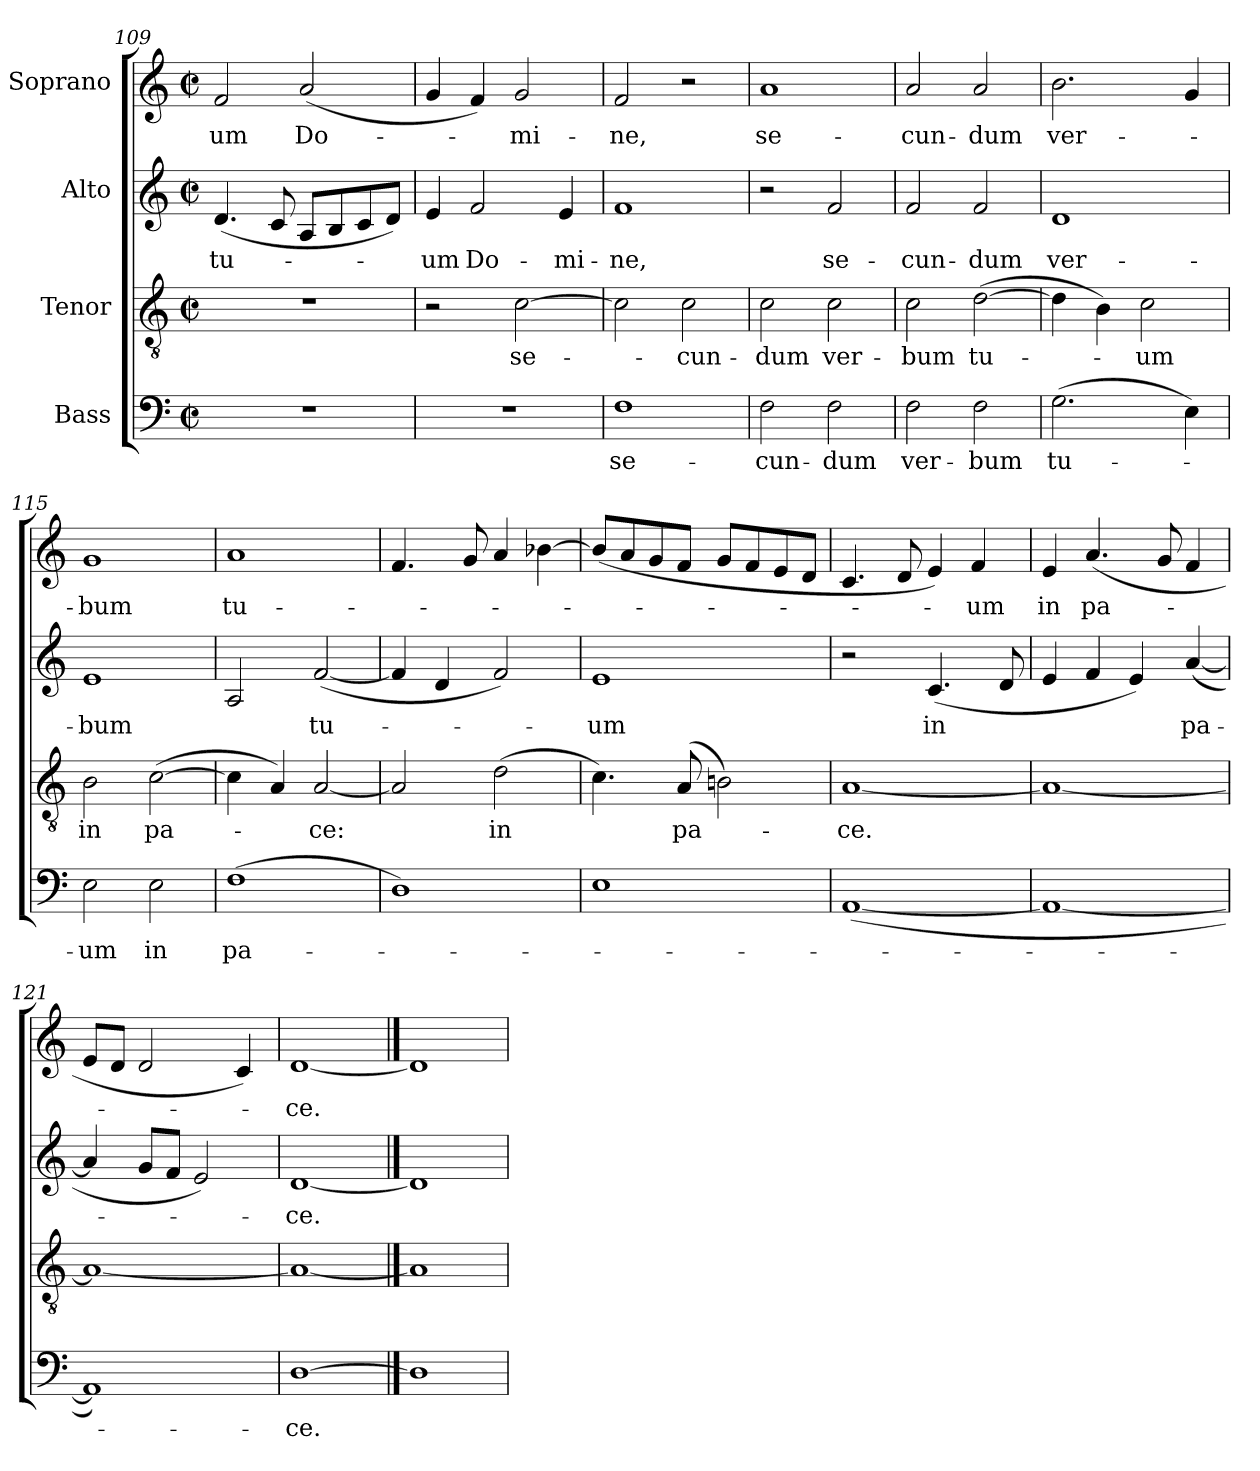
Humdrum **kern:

**kern	**text	**kern	**text	**kern	**text	**kern	**text
*part4	*part4	*part3	*part3	*part2	*part2	*part1	*part1
*staff4	*staff4	*staff3	*staff3	*staff2	*staff2	*staff1	*staff1
*I"Bass	*	*I"Tenor	*	*I"Alto	*	*I"Soprano	*
*clefF4	*	*clefGv2	*	*clefG2	*	*clefG2	*
*k[]	*	*k[]	*	*k[]	*	*k[]	*
*C:	*	*C:	*	*C:	*	*C:	*
*M2/2	*	*M2/2	*	*M2/2	*	*M2/2	*
*met(c|)	*	*met(c|)	*	*met(c|)	*	*met(c|)	*
=109	=109	=109	=109	=109	=109	=109	=109
1r	.	1r	.	(4.d/	tu-	2f/	-um
.	.	.	.	8c/	.	.	.
.	.	.	.	8A/L	.	(2a/	Do-
.	.	.	.	8B/	.	.	.
.	.	.	.	8c/	.	.	.
.	.	.	.	8d/J)	.	.	.
=110	=110	=110	=110	=110	=110	=110	=110
1r	.	2r	.	4e/	-um	4g/	.
.	.	.	.	2f/	Do-	4f/)	.
.	.	[2c\	se-	.	.	2g/	-mi-
.	.	.	.	4e/	-mi-	.	.
=111	=111	=111	=111	=111	=111	=111	=111
1F	se-	2c\]	.	1f	-ne,	2f/	-ne,
.	.	2c\	-cun-	.	.	2r	.
!!LO:LB:g=z
=112	=112	=112	=112	=112	=112	=112	=112
2F\	-cun-	2c\	-dum	2r	.	1a	se-
2F\	-dum	2c\	ver-	2f/	se-	.	.
=113	=113	=113	=113	=113	=113	=113	=113
2F\	ver-	2c\	-bum	2f/	-cun-	2a/	-cun-
2F\	-bum	([2d\	tu-	2f/	-dum	2a/	-dum
=114	=114	=114	=114	=114	=114	=114	=114
(2.G\	tu-	4d\]	.	1d	ver-	2.b\	ver-
.	.	4B\)	.	.	.	.	.
.	.	2c\	-um	.	.	.	.
4E\)	.	.	.	.	.	4g/	.
=115	=115	=115	=115	=115	=115	=115	=115
2E\	-um	2B\	in	1e	-bum	1g	-bum
2E\	in	([2c\	pa-	.	.	.	.
=116	=116	=116	=116	=116	=116	=116	=116
(1F	pa-	4c\]	.	2A/	.	1a	tu-
.	.	4A/)	.	.	.	.	.
.	.	[2A/	-ce:	([2f/	tu-	.	.
=117	=117	=117	=117	=117	=117	=117	=117
1D)	.	2A/]	.	4f/]	.	4.f/	.
.	.	.	.	4d/	.	.	.
.	.	.	.	.	.	8g/	.
.	.	(2d\	in	2f/)	.	4a/	.
.	.	.	.	.	.	[4b-X\	.
!!LO:LB:g=z
=118	=118	=118	=118	=118	=118	=118	=118
1E	.	4.c\)	.	1e	-um	(8b-/L]	.
.	.	.	.	.	.	8a/	.
.	.	.	.	.	.	8g/	.
.	.	(8A/	pa-	.	.	8f/J	.
.	.	2Bn\)	.	.	.	8g/L	.
.	.	.	.	.	.	8f/	.
.	.	.	.	.	.	8e/	.
.	.	.	.	.	.	8d/J	.
=119	=119	=119	=119	=119	=119	=119	=119
([1AA	.	[1A	-ce.	2r	.	4.c/	.
.	.	.	.	.	.	8d/	.
.	.	.	.	(4.c/	in	4e/)	.
.	.	.	.	.	.	4f/	-um
.	.	.	.	8d/	.	.	.
=120	=120	=120	=120	=120	=120	=120	=120
1AA_	.	1A_	.	4e/	.	4e/	in
.	.	.	.	4f/	.	(4.a/	pa-
.	.	.	.	4e/)	.	.	.
.	.	.	.	.	.	8g/	.
.	.	.	.	([4a/	pa-	4f/	.
=121	=121	=121	=121	=121	=121	=121	=121
1AA])	.	1A_	.	4a/]	.	8e/L	.
.	.	.	.	.	.	8d/J	.
.	.	.	.	8g/L	.	2d/	.
.	.	.	.	8f/J	.	.	.
.	.	.	.	2e/)	.	.	.
.	.	.	.	.	.	4c/)	.
=122	=122	=122	=122	=122	=122	=122	=122
[1D	-ce.	1A_	.	[1d	-ce.	[1d	-ce.
==123	==123	==123	==123	==123	==123	==123	==123
1D]	.	1A]	.	1d]	.	1d]	.
=	=	=	=	=	=	=	=
*-	*-	*-	*-	*-	*-	*-	*-
